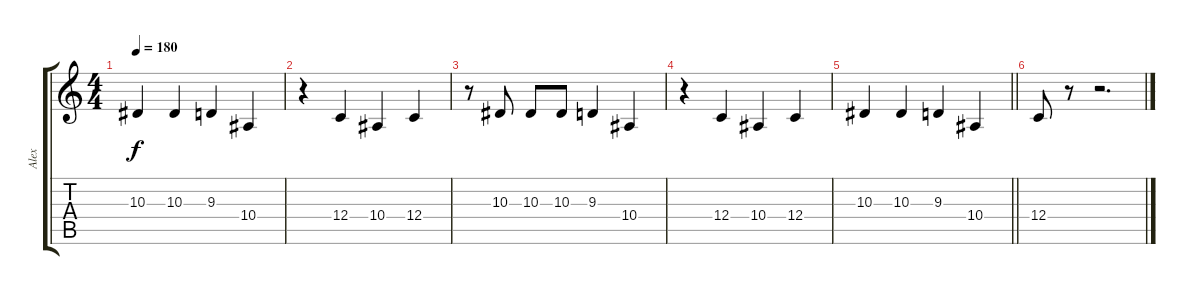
\track ("Alex" "Alex") {instrument lead2sawtooth}
\staff {score tabs}
\tuning (D4 A3 F3 C3 G2 C2) {hide}
\ts (4 4)
\tempo 180
\clef g2
\ks c
10.3.4{dy f} 10.3.4 9.3.4 10.4.4 |
r.4 12.4.4 10.4.4 12.4.4 |
r.8 10.3.8 10.3.8 10.3.8 9.3.4 10.4.4 |
r.4 12.4.4 10.4.4 12.4.4 |
\barLineRight lightlight
10.3.4 10.3.4 9.3.4 10.4.4 |
\section ("" "")
12.4.8 r.8 r.2{d}
